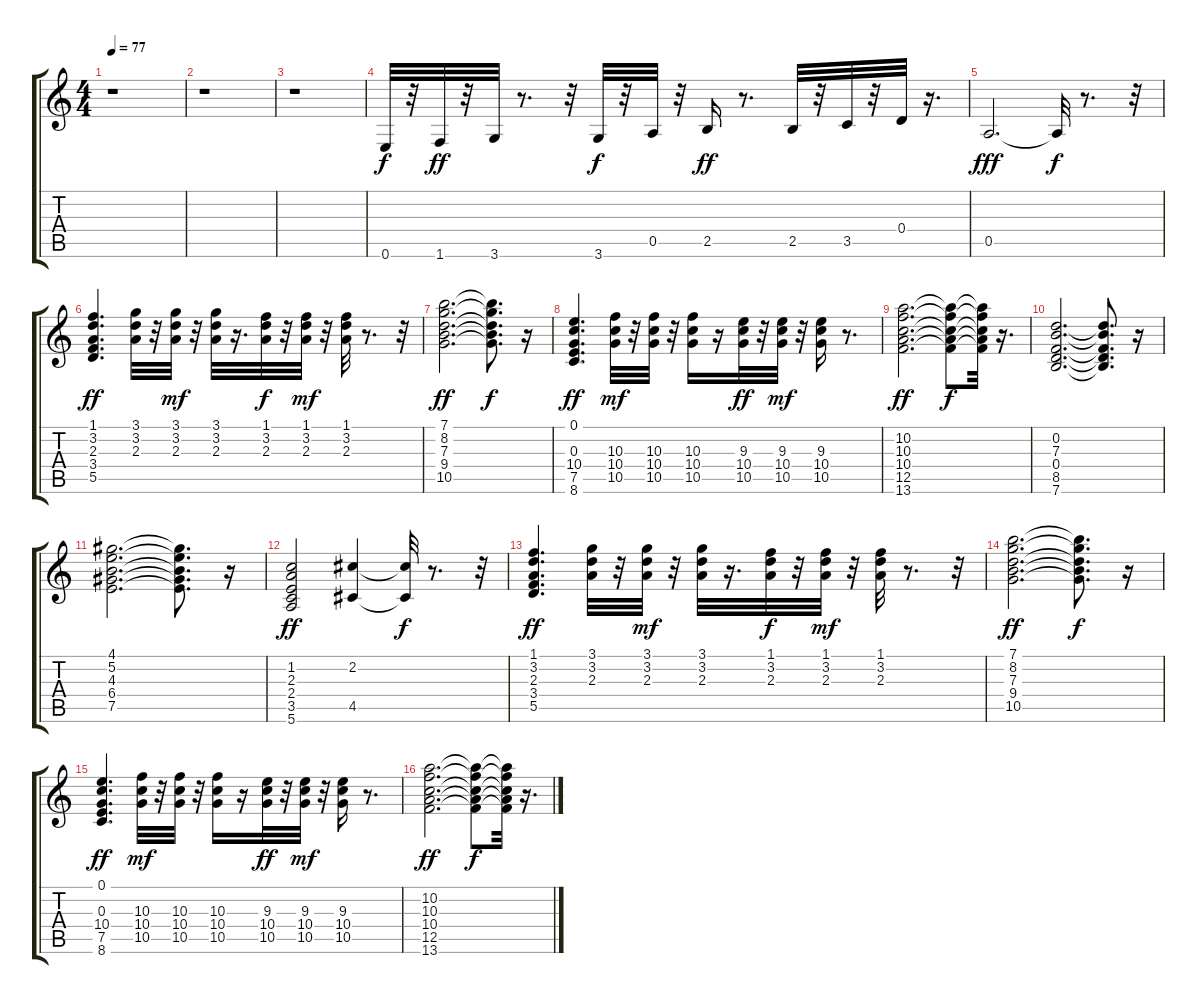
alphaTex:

\track "" {instrument distortionguitar}
\staff {score tabs}
\tuning (E4 B3 G3 D3 A2 E2) {hide}
\ts (4 4)
\tempo 77
\clef g2
\ks c
r.1{dy ff} |
r.1 |
r.1 |
0.6.32{dy f} r.32 1.6.32{dy ff} r.32 3.6.32 r.8{d} r.32 3.6.32{dy f} r.32 0.5.32 r.32 2.5.16{dy ff} r.8{d} 2.5.32 r.32 3.5.32 r.32 0.4.32 r.16{d} |
0.5.2{d dy fff} 0.5{t}.32{dy f} r.8{d} r.32 |
(1.1 3.2 2.3 3.4 5.5).4{d dy ff balance 8 instrument distortionguitar} (3.1 3.2 2.3).32 r.32 (3.1 3.2 2.3).32{dy mf} r.32 (3.1 3.2 2.3).32 r.16{d} (1.1 3.2 2.3).32{dy f} r.32 (1.1 3.2 2.3).32{dy mf} r.32 (1.1 3.2 2.3).32 r.8{d} r.32 |
(7.1 8.2 7.3 9.4 10.5).2{d dy ff} (7.1{t} 8.2{t} 7.3{t} 9.4{t} 10.5{t}).8{d dy f} r.16 |
(0.1 0.3 10.4 7.5 8.6).4{d dy ff} (10.3 10.4 10.5).32{dy mf} r.32 (10.3 10.4 10.5).32 r.32 (10.3 10.4 10.5).16 r.16 (9.3 10.4 10.5).32{dy ff} r.32 (9.3 10.4 10.5).32{dy mf} r.32 (9.3 10.4 10.5).16 r.8{d} |
(10.2 10.3 10.4 12.5 13.6).2{d dy ff} (10.2{t} 10.3{t} 10.4{t} 12.5{t} 13.6{t}).8{dy f} (10.2{t} 10.3{t} 10.4{t} 12.5{t} 13.6{t}).32 r.16{d} |
(0.2 7.3 0.4 8.5 7.6).2{d} (0.2{t} 7.3{t} 0.4{t} 8.5{t} 7.6{t}).8{d} r.16 |
(4.1 5.2 4.3 6.4 7.5).2{d} (4.1{t} 5.2{t} 4.3{t} 6.4{t} 7.5{t}).8{d} r.16 |
(1.2 2.3 2.4 3.5 5.6).2{dy ff} (2.2 4.5).4 (2.2{t} 4.5{t}).32{dy f} r.8{d} r.32 |
(1.1 3.2 2.3 3.4 5.5).4{d dy ff} (3.1 3.2 2.3).32 r.32 (3.1 3.2 2.3).32{dy mf} r.32 (3.1 3.2 2.3).32 r.16{d} (1.1 3.2 2.3).32{dy f} r.32 (1.1 3.2 2.3).32{dy mf} r.32 (1.1 3.2 2.3).32 r.8{d} r.32 |
(7.1 8.2 7.3 9.4 10.5).2{d dy ff} (7.1{t} 8.2{t} 7.3{t} 9.4{t} 10.5{t}).8{d dy f} r.16 |
(0.1 0.3 10.4 7.5 8.6).4{d dy ff} (10.3 10.4 10.5).32{dy mf} r.32 (10.3 10.4 10.5).32 r.32 (10.3 10.4 10.5).16 r.16 (9.3 10.4 10.5).32{dy ff} r.32 (9.3 10.4 10.5).32{dy mf} r.32 (9.3 10.4 10.5).16 r.8{d} |
(10.2 10.3 10.4 12.5 13.6).2{d dy ff} (10.2{t} 10.3{t} 10.4{t} 12.5{t} 13.6{t}).8{dy f} (10.2{t} 10.3{t} 10.4{t} 12.5{t} 13.6{t}).32 r.16{d}
